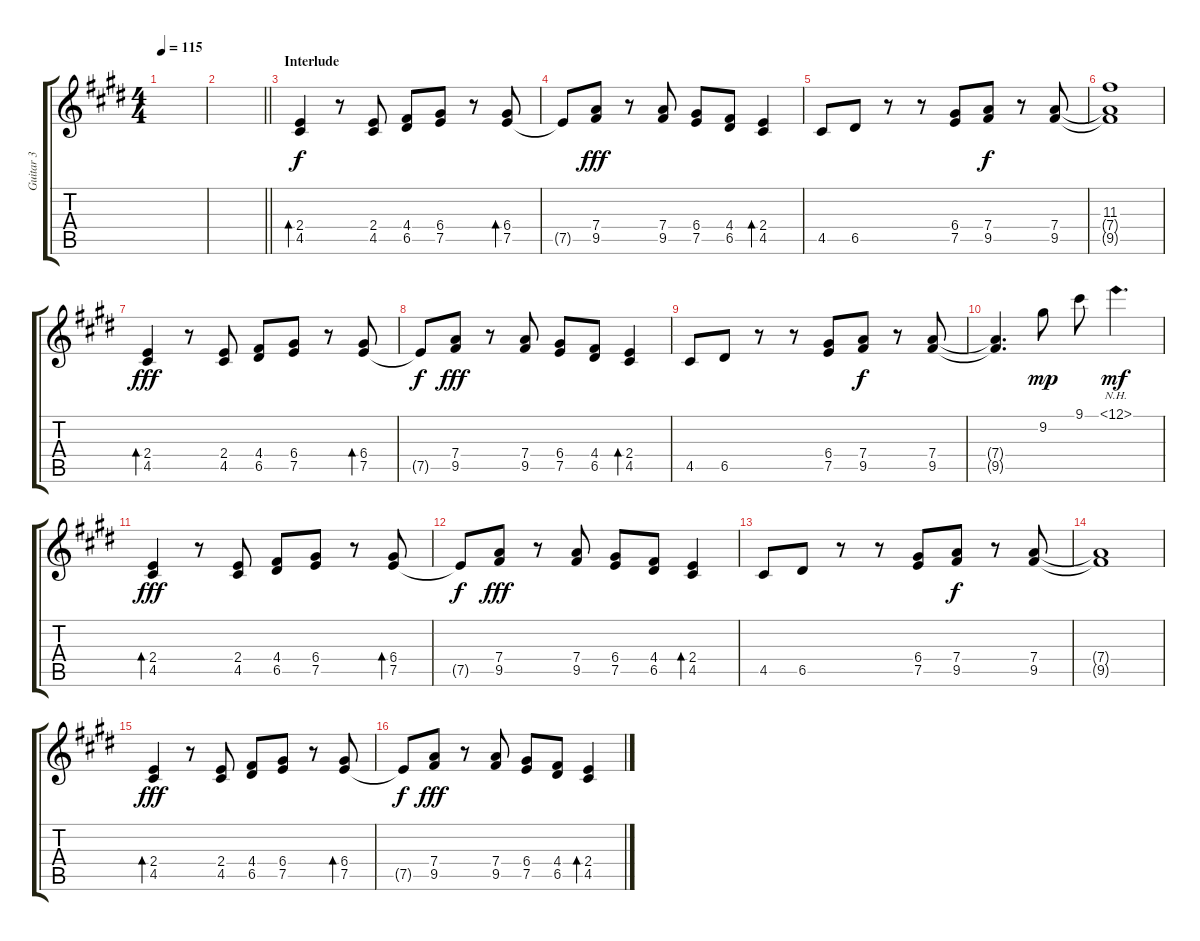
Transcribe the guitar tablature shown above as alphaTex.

\track ("Guitar 3" "Guitar 3") {instrument electricguitarclean}
\staff {score tabs}
\tuning (E4 B3 G3 D3 A2 E2) {hide}
\ts (4 4)
\tempo 115
\clef g2
\ks c#minor
|
\barLineRight lightlight
|
\section ("" "Interlude")
(2.4 4.5).4{bd 120} r.8 (2.4 4.5).8 (4.4 6.5).8 (6.4 7.5).8 r.8 (6.4 7.5).8{bd 120} |
7.5{t}.8{dy f} (7.4 9.5).8{dy fff} r.8 (7.4 9.5).8 (6.4 7.5).8 (4.4 6.5).8 (2.4 4.5).4{bd 240} |
4.5.8 6.5.8 r.8 r.8 (6.4 7.5).8 (7.4 9.5).8{dy f} r.8 (7.4 9.5).8 |
(11.3 7.4{t} 9.5{t}).1 |
(2.4 4.5).4{bd 120 dy fff} r.8 (2.4 4.5).8 (4.4 6.5).8 (6.4 7.5).8 r.8 (6.4 7.5).8{bd 120} |
7.5{t}.8{dy f} (7.4 9.5).8{dy fff} r.8 (7.4 9.5).8 (6.4 7.5).8 (4.4 6.5).8 (2.4 4.5).4{bd 240} |
4.5.8 6.5.8 r.8 r.8 (6.4 7.5).8 (7.4 9.5).8{dy f} r.8 (7.4 9.5).8 |
(7.4{t} 9.5{t}).4{d} 9.2.8{dy mp} 9.1.8 12.1{nh}.4{d dy mf} |
(2.4 4.5).4{bd 120 dy fff} r.8 (2.4 4.5).8 (4.4 6.5).8 (6.4 7.5).8 r.8 (6.4 7.5).8{bd 120} |
7.5{t}.8{dy f} (7.4 9.5).8{dy fff} r.8 (7.4 9.5).8 (6.4 7.5).8 (4.4 6.5).8 (2.4 4.5).4{bd 240} |
4.5.8 6.5.8 r.8 r.8 (6.4 7.5).8 (7.4 9.5).8{dy f} r.8 (7.4 9.5).8 |
(7.4{t} 9.5{t}).1 |
(2.4 4.5).4{bd 120 dy fff} r.8 (2.4 4.5).8 (4.4 6.5).8 (6.4 7.5).8 r.8 (6.4 7.5).8{bd 120} |
7.5{t}.8{dy f} (7.4 9.5).8{dy fff} r.8 (7.4 9.5).8 (6.4 7.5).8 (4.4 6.5).8 (2.4 4.5).4{bd 240}
